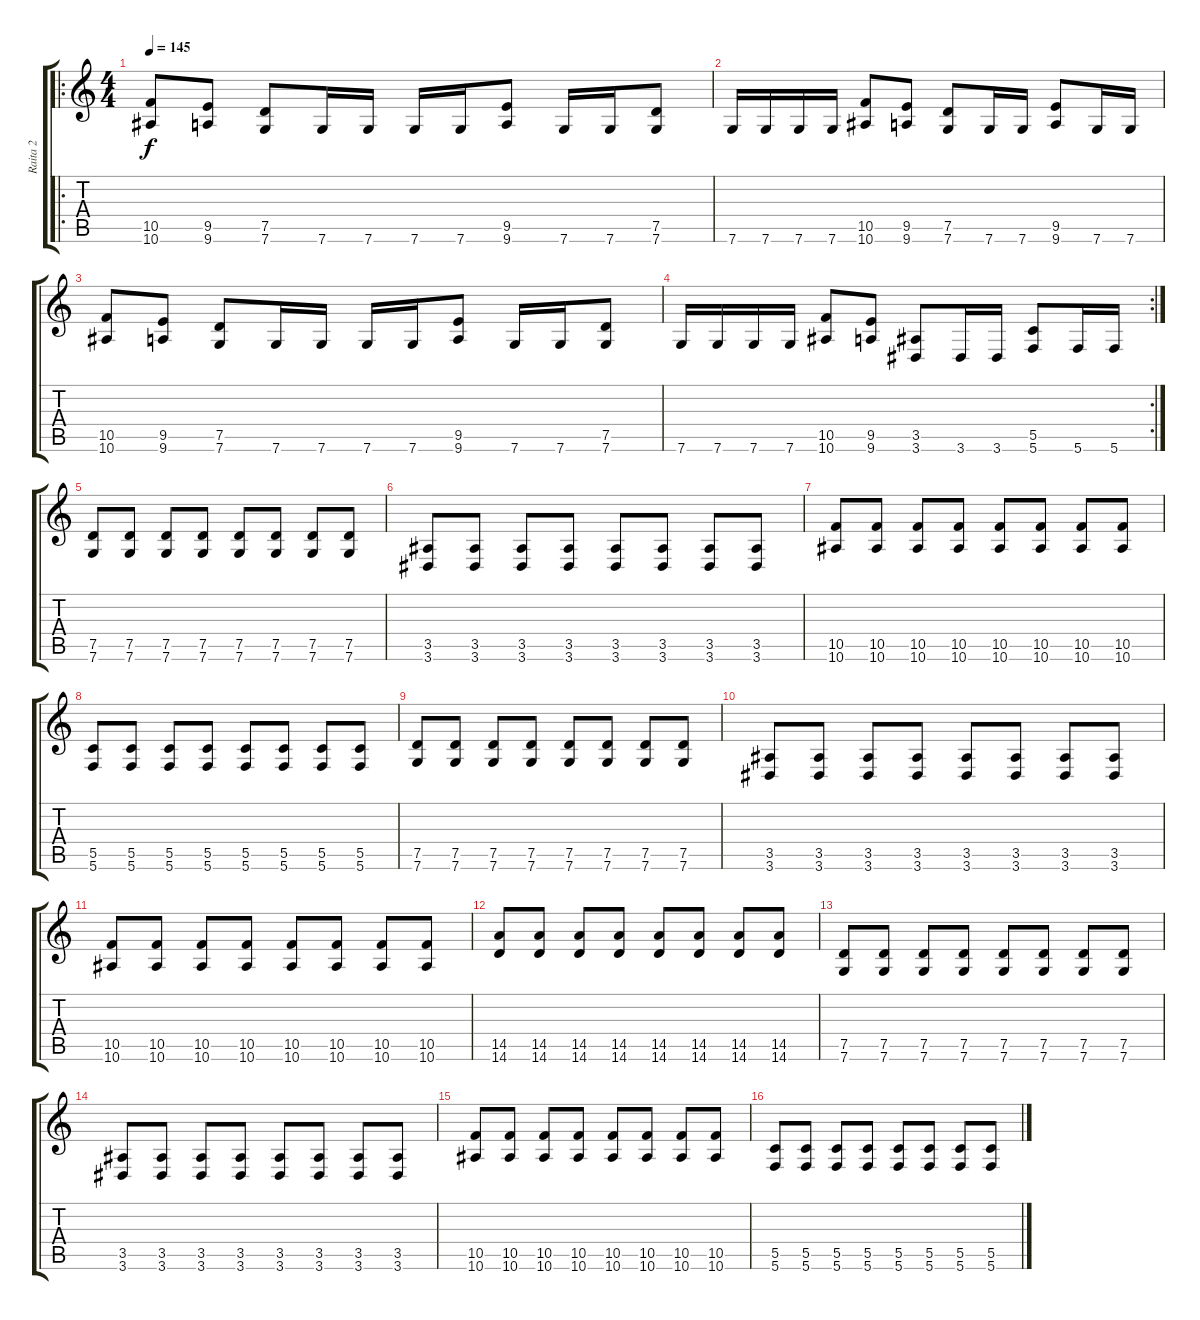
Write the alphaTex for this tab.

\track ("Raita 2" "Raita 2") {instrument distortionguitar}
\staff {score tabs}
\tuning (D4 A3 F3 C3 G2 C2) {hide}
\ro
\ts (4 4)
\tempo 145
\clef g2
\ks c
(10.5 10.6).8{dy f} (9.5 9.6).8 (7.5 7.6).8 7.6.16 7.6.16 7.6.16 7.6.16 (9.5 9.6).8 7.6.16 7.6.16 (7.5 7.6).8 |
7.6.16 7.6.16 7.6.16 7.6.16 (10.5 10.6).8 (9.5 9.6).8 (7.5 7.6).8 7.6.16 7.6.16 (9.5 9.6).8 7.6.16 7.6.16 |
(10.5 10.6).8 (9.5 9.6).8 (7.5 7.6).8 7.6.16 7.6.16 7.6.16 7.6.16 (9.5 9.6).8 7.6.16 7.6.16 (7.5 7.6).8 |
\rc 2
7.6.16 7.6.16 7.6.16 7.6.16 (10.5 10.6).8 (9.5 9.6).8 (3.5 3.6).8 3.6.16 3.6.16 (5.5 5.6).8 5.6.16 5.6.16 |
(7.5 7.6).8 (7.5 7.6).8 (7.5 7.6).8 (7.5 7.6).8 (7.5 7.6).8 (7.5 7.6).8 (7.5 7.6).8 (7.5 7.6).8 |
(3.5 3.6).8 (3.5 3.6).8 (3.5 3.6).8 (3.5 3.6).8 (3.5 3.6).8 (3.5 3.6).8 (3.5 3.6).8 (3.5 3.6).8 |
(10.5 10.6).8 (10.5 10.6).8 (10.5 10.6).8 (10.5 10.6).8 (10.5 10.6).8 (10.5 10.6).8 (10.5 10.6).8 (10.5 10.6).8 |
(5.5 5.6).8 (5.5 5.6).8 (5.5 5.6).8 (5.5 5.6).8 (5.5 5.6).8 (5.5 5.6).8 (5.5 5.6).8 (5.5 5.6).8 |
(7.5 7.6).8 (7.5 7.6).8 (7.5 7.6).8 (7.5 7.6).8 (7.5 7.6).8 (7.5 7.6).8 (7.5 7.6).8 (7.5 7.6).8 |
(3.5 3.6).8 (3.5 3.6).8 (3.5 3.6).8 (3.5 3.6).8 (3.5 3.6).8 (3.5 3.6).8 (3.5 3.6).8 (3.5 3.6).8 |
(10.5 10.6).8 (10.5 10.6).8 (10.5 10.6).8 (10.5 10.6).8 (10.5 10.6).8 (10.5 10.6).8 (10.5 10.6).8 (10.5 10.6).8 |
(14.5 14.6).8 (14.5 14.6).8 (14.5 14.6).8 (14.5 14.6).8 (14.5 14.6).8 (14.5 14.6).8 (14.5 14.6).8 (14.5 14.6).8 |
(7.5 7.6).8 (7.5 7.6).8 (7.5 7.6).8 (7.5 7.6).8 (7.5 7.6).8 (7.5 7.6).8 (7.5 7.6).8 (7.5 7.6).8 |
(3.5 3.6).8 (3.5 3.6).8 (3.5 3.6).8 (3.5 3.6).8 (3.5 3.6).8 (3.5 3.6).8 (3.5 3.6).8 (3.5 3.6).8 |
(10.5 10.6).8 (10.5 10.6).8 (10.5 10.6).8 (10.5 10.6).8 (10.5 10.6).8 (10.5 10.6).8 (10.5 10.6).8 (10.5 10.6).8 |
(5.5 5.6).8 (5.5 5.6).8 (5.5 5.6).8 (5.5 5.6).8 (5.5 5.6).8 (5.5 5.6).8 (5.5 5.6).8 (5.5 5.6).8
